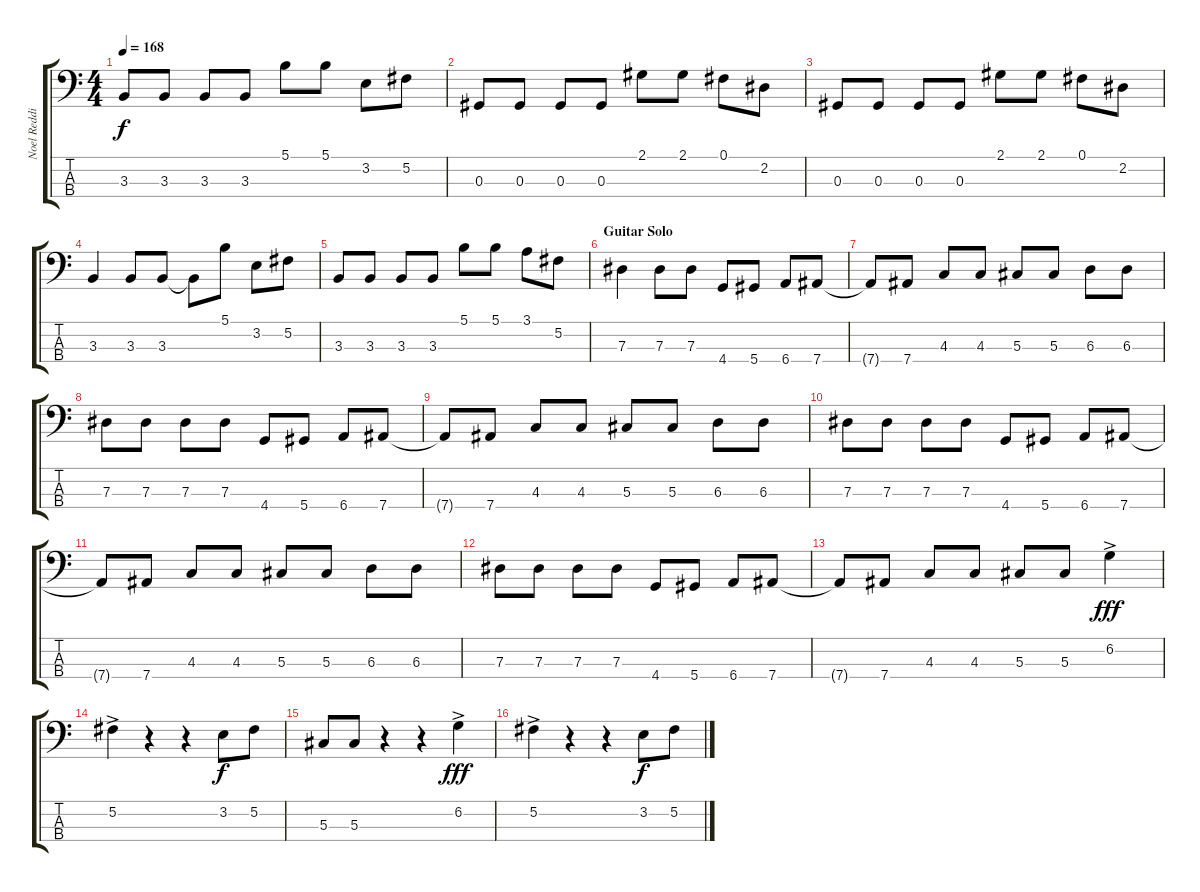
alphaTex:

\track ("Noel Redding" "Noel Reddi") {instrument electricbasspick}
\staff {score tabs}
\tuning (Gb2 Db2 Ab1 Eb1) {hide}
\ts (4 4)
\tempo 168
\clef f4
\ks c
3.3.8{dy f} 3.3.8 3.3.8 3.3.8 5.1.8 5.1.8 3.2.8 5.2.8 |
0.3.8 0.3.8 0.3.8 0.3.8 2.1.8 2.1.8 0.1.8 2.2.8 |
0.3.8 0.3.8 0.3.8 0.3.8 2.1.8 2.1.8 0.1.8 2.2.8 |
3.3.4 3.3.8 3.3.8 3.3{t}.8 5.1.8 3.2.8 5.2.8 |
3.3.8 3.3.8 3.3.8 3.3.8 5.1.8 5.1.8 3.1.8 5.2.8 |
\section ("" "Guitar Solo")
7.3.4 7.3.8 7.3.8 4.4.8 5.4.8 6.4.8 7.4.8 |
7.4{t}.8 7.4.8 4.3.8 4.3.8 5.3.8 5.3.8 6.3.8 6.3.8 |
7.3.8 7.3.8 7.3.8 7.3.8 4.4.8 5.4.8 6.4.8 7.4.8 |
7.4{t}.8 7.4.8 4.3.8 4.3.8 5.3.8 5.3.8 6.3.8 6.3.8 |
7.3.8 7.3.8 7.3.8 7.3.8 4.4.8 5.4.8 6.4.8 7.4.8 |
7.4{t}.8 7.4.8 4.3.8 4.3.8 5.3.8 5.3.8 6.3.8 6.3.8 |
7.3.8 7.3.8 7.3.8 7.3.8 4.4.8 5.4.8 6.4.8 7.4.8 |
7.4{t}.8 7.4.8 4.3.8 4.3.8 5.3.8 5.3.8 6.2{ac}.4{dy fff} |
5.2{ac}.4 r.4 r.4 3.2.8{dy f} 5.2.8 |
5.3.8 5.3.8 r.4 r.4 6.2{ac}.4{dy fff} |
5.2{ac}.4 r.4 r.4 3.2.8{dy f} 5.2.8
